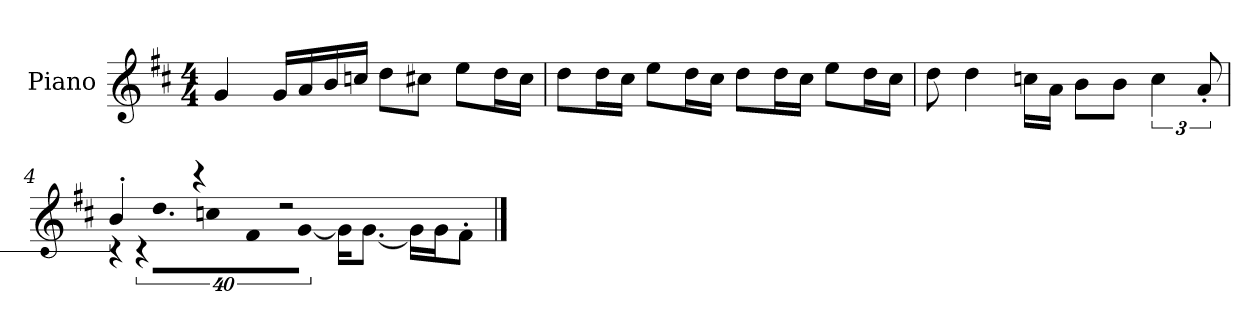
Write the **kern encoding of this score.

**kern
*part1
*staff1
*I"Piano
*I'P-no
*clefG2
*k[f#c#]
*M4/4
*MM90
=1
4g/
16g/LL
16a/
16b/
16ccn/JJ
8dd\L
8cc#X\J
8ee\L
16dd\L
16cc#\JJ
=2
8dd\L
16dd\L
16cc#\JJ
8ee\L
16dd\L
16cc#\JJ
8dd\L
16dd\L
16cc#\JJ
8ee\L
16dd\L
16cc#\JJ
=3
8dd\
4dd\
16ccn\LL
16a\JJ
8b\L
8b\J
6cc\
12a'/
!!LO:LB:g=z
=4
*^
!	!LO:N:vis=16
4b'/	1920%137r
!	!LO:N:vis=32
.	640%23r
!	!LO:N:vis=16.
.	960%103dd\KL
!	!LO:N:vis=8
.	960%137ccn\
4r	.
!	!LO:N:vis=16
.	1920%137f#\L
!	!LO:N:vis=16
.	[1920%137g\JJ
2r	16g\KL]
.	[8.g\J
.	16g\LL]
.	16g\J
.	8f#'\J
*v	*v
==
*-
